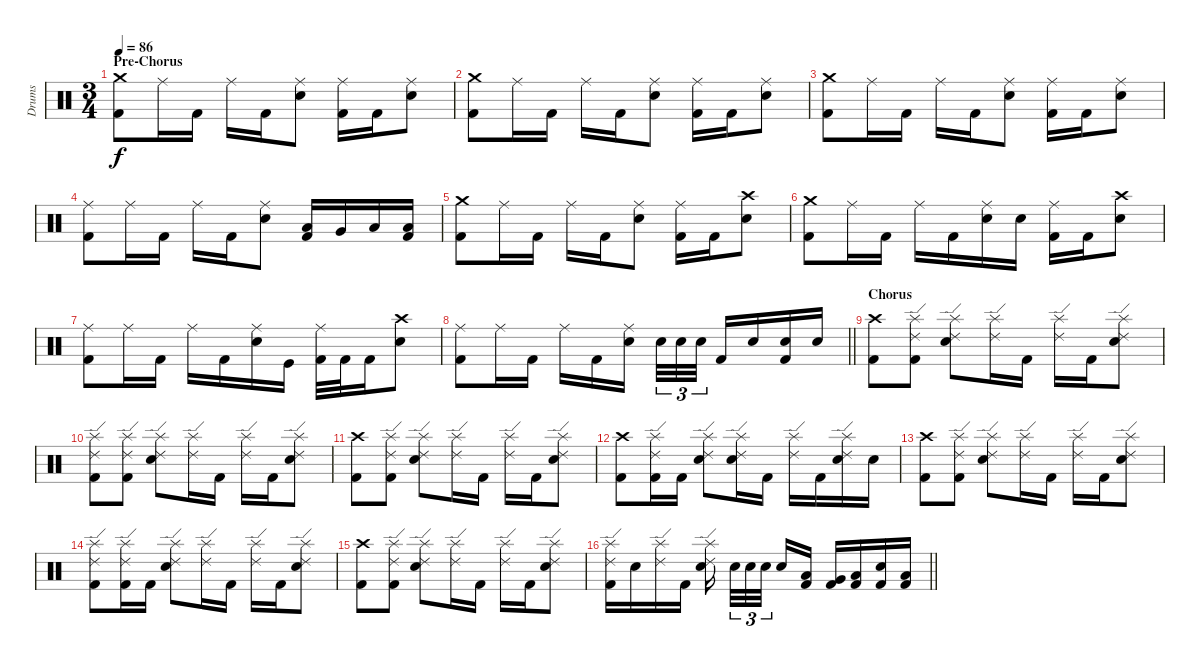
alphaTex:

\track ("Drums" "Drums") {instrument percussion}
\staff {score}
\articulation defaults
\ts (3 4)
\section ("" "Pre-Chorus")
\tempo 86
\clef neutral
\ks c
("Crash medium (hit)" "Kick (hit) 2").8{dy f} "Ride (middle)".16 "Kick (hit) 2".16 "Ride (middle)".16 "Kick (hit) 2".16 ("Ride (middle)" "Electric Snare (hit)").8 ("Ride (middle)" "Kick (hit) 2").16 "Kick (hit) 2".16 ("Ride (middle)" "Electric Snare (hit)").8 |
("Crash medium (hit)" "Kick (hit) 2").8 "Ride (middle)".16 "Kick (hit) 2".16 "Ride (middle)".16 "Kick (hit) 2".16 ("Ride (middle)" "Electric Snare (hit)").8 ("Ride (middle)" "Kick (hit) 2").16 "Kick (hit) 2".16 ("Ride (middle)" "Electric Snare (hit)").8 |
("Crash medium (hit)" "Kick (hit) 2").8 "Ride (middle)".16 "Kick (hit) 2".16 "Ride (middle)".16 "Kick (hit) 2".16 ("Ride (middle)" "Electric Snare (hit)").8 ("Ride (middle)" "Kick (hit) 2").16 "Kick (hit) 2".16 ("Ride (middle)" "Electric Snare (hit)").8 |
("Ride (middle)" "Kick (hit) 2").8 "Ride (middle)".16 "Kick (hit) 2".16 "Ride (middle)".16 "Kick (hit) 2".16 ("Ride (middle)" "Electric Snare (hit)").8 ("Low Tom (hit)" "Kick (hit) 2").16 "Very Low Tom (hit)".16 "Low Floor Tom (hit)".16 ("Low Floor Tom (hit)" "Kick (hit) 2").16 |
("Crash medium (hit)" "Kick (hit) 2").8 "Ride (middle)".16 "Kick (hit) 2".16 "Ride (middle)".16 "Kick (hit) 2".16 ("Ride (middle)" "Electric Snare (hit)").8 ("Ride (middle)" "Kick (hit) 2").16 "Kick (hit) 2".16 ("Crash high (hit)" "Electric Snare (hit)").8 |
("Crash medium (hit)" "Kick (hit) 2").8 "Ride (middle)".16 "Kick (hit) 2".16 "Ride (middle)".16 "Kick (hit) 2".16 ("Ride (middle)" "Electric Snare (hit)").16 "Electric Snare (hit)".16 ("Ride (middle)" "Kick (hit) 2").16 "Kick (hit) 2".16 ("Crash high (hit)" "Electric Snare (hit)").8 |
("Ride (middle)" "Kick (hit) 2").8 "Ride (middle)".16 "Kick (hit) 2".16 "Ride (middle)".16 "Kick (hit) 2".16 ("Ride (middle)" "Electric Snare (hit)").16 "Kick (hit)".16 ("Ride (middle)" "Kick (hit) 2").32 "Kick (hit) 2".32 "Kick (hit) 2".16 ("Crash high (hit)" "Electric Snare (hit)").8 |
\barLineRight lightlight
("Ride (middle)" "Kick (hit) 2").8 "Ride (middle)".16 "Kick (hit) 2".16 "Ride (middle)".16 "Kick (hit) 2".16 ("Ride (middle)" "Electric Snare (hit)").16{beam splitsecondary} "Electric Snare (hit)".32{tu (3 2)} "Electric Snare (hit)".32{tu (3 2)} "Electric Snare (hit)".32{tu (3 2)} "Kick (hit) 2".16 "Electric Snare (hit)".16 ("Electric Snare (hit)" "Kick (hit) 2").16 "Electric Snare (hit)".16 |
\section ("" "Chorus")
("Crash high (hit)" "Kick (hit) 2").8 ("Ride (edge) 2" "Splash (hit)" "Kick (hit) 2").8 ("Ride (edge) 2" "Splash (hit)" "Electric Snare (hit)").8 ("Ride (edge) 2" "Splash (hit)").16 "Kick (hit) 2".16 ("Ride (edge) 2" "Splash (hit)").16 "Kick (hit) 2".16 ("Ride (edge) 2" "Splash (hit)" "Electric Snare (hit)").8 |
("Ride (edge) 2" "Splash (hit)" "Kick (hit) 2").8 ("Ride (edge) 2" "Splash (hit)" "Kick (hit) 2").8 ("Ride (edge) 2" "Splash (hit)" "Electric Snare (hit)").8 ("Ride (edge) 2" "Splash (hit)").16 "Kick (hit) 2".16 ("Ride (edge) 2" "Splash (hit)").16 "Kick (hit) 2".16 ("Ride (edge) 2" "Splash (hit)" "Electric Snare (hit)").8 |
("Crash high (hit)" "Kick (hit) 2").8 ("Ride (edge) 2" "Splash (hit)" "Kick (hit) 2").8 ("Ride (edge) 2" "Splash (hit)" "Electric Snare (hit)").8 ("Ride (edge) 2" "Splash (hit)").16 "Kick (hit) 2".16 ("Ride (edge) 2" "Splash (hit)").16 "Kick (hit) 2".16 ("Ride (edge) 2" "Splash (hit)" "Electric Snare (hit)").8 |
("Crash high (hit)" "Kick (hit) 2").8 ("Ride (edge) 2" "Splash (hit)" "Kick (hit) 2").16 "Kick (hit) 2".16 ("Ride (edge) 2" "Splash (hit)" "Electric Snare (hit)").8 ("Ride (edge) 2" "Splash (hit)" "Electric Snare (hit)").16 "Kick (hit) 2".16 ("Ride (edge) 2" "Splash (hit)").16 "Kick (hit) 2".16 ("Ride (edge) 2" "Splash (hit)" "Electric Snare (hit)").16 "Electric Snare (hit)".16 |
("Crash high (hit)" "Kick (hit) 2").8 ("Ride (edge) 2" "Splash (hit)" "Kick (hit) 2").8 ("Ride (edge) 2" "Splash (hit)" "Electric Snare (hit)").8 ("Ride (edge) 2" "Splash (hit)").16 "Kick (hit) 2".16 ("Ride (edge) 2" "Splash (hit)").16 "Kick (hit) 2".16 ("Ride (edge) 2" "Splash (hit)" "Electric Snare (hit)").8 |
("Ride (edge) 2" "Splash (hit)" "Kick (hit) 2").8 ("Ride (edge) 2" "Splash (hit)" "Kick (hit) 2").16 "Kick (hit) 2".16 ("Ride (edge) 2" "Splash (hit)" "Electric Snare (hit)").8 ("Ride (edge) 2" "Splash (hit)").16 "Kick (hit) 2".16 ("Ride (edge) 2" "Splash (hit)").16 "Kick (hit) 2".16 ("Ride (edge) 2" "Splash (hit)" "Electric Snare (hit)").8 |
("Crash high (hit)" "Kick (hit) 2").8 ("Ride (edge) 2" "Splash (hit)" "Kick (hit) 2").8 ("Ride (edge) 2" "Splash (hit)" "Electric Snare (hit)").8 ("Ride (edge) 2" "Splash (hit)").16 "Kick (hit) 2".16 ("Ride (edge) 2" "Splash (hit)").16 "Kick (hit) 2".16 ("Ride (edge) 2" "Splash (hit)" "Electric Snare (hit)").8 |
\barLineRight lightlight
("Ride (edge) 2" "Splash (hit)" "Kick (hit) 2").16 "Electric Snare (hit)".16 ("Ride (edge) 2" "Splash (hit)").16 "Kick (hit) 2".16 ("Ride (edge) 2" "Splash (hit)" "Electric Snare (hit)").16{beam splitsecondary} "Electric Snare (hit)".32{tu (3 2)} "Electric Snare (hit)".32{tu (3 2)} "Electric Snare (hit)".32{tu (3 2) beam splitsecondary} "Electric Snare (hit)".16 ("Low Tom (hit)" "Kick (hit) 2").16 ("Very Low Tom (hit)" "Kick (hit) 2").16 ("Low Floor Tom (hit)" "Kick (hit) 2").16 ("Electric Snare (hit)" "Kick (hit) 2").16 ("Low Floor Tom (hit)" "Kick (hit) 2").16
